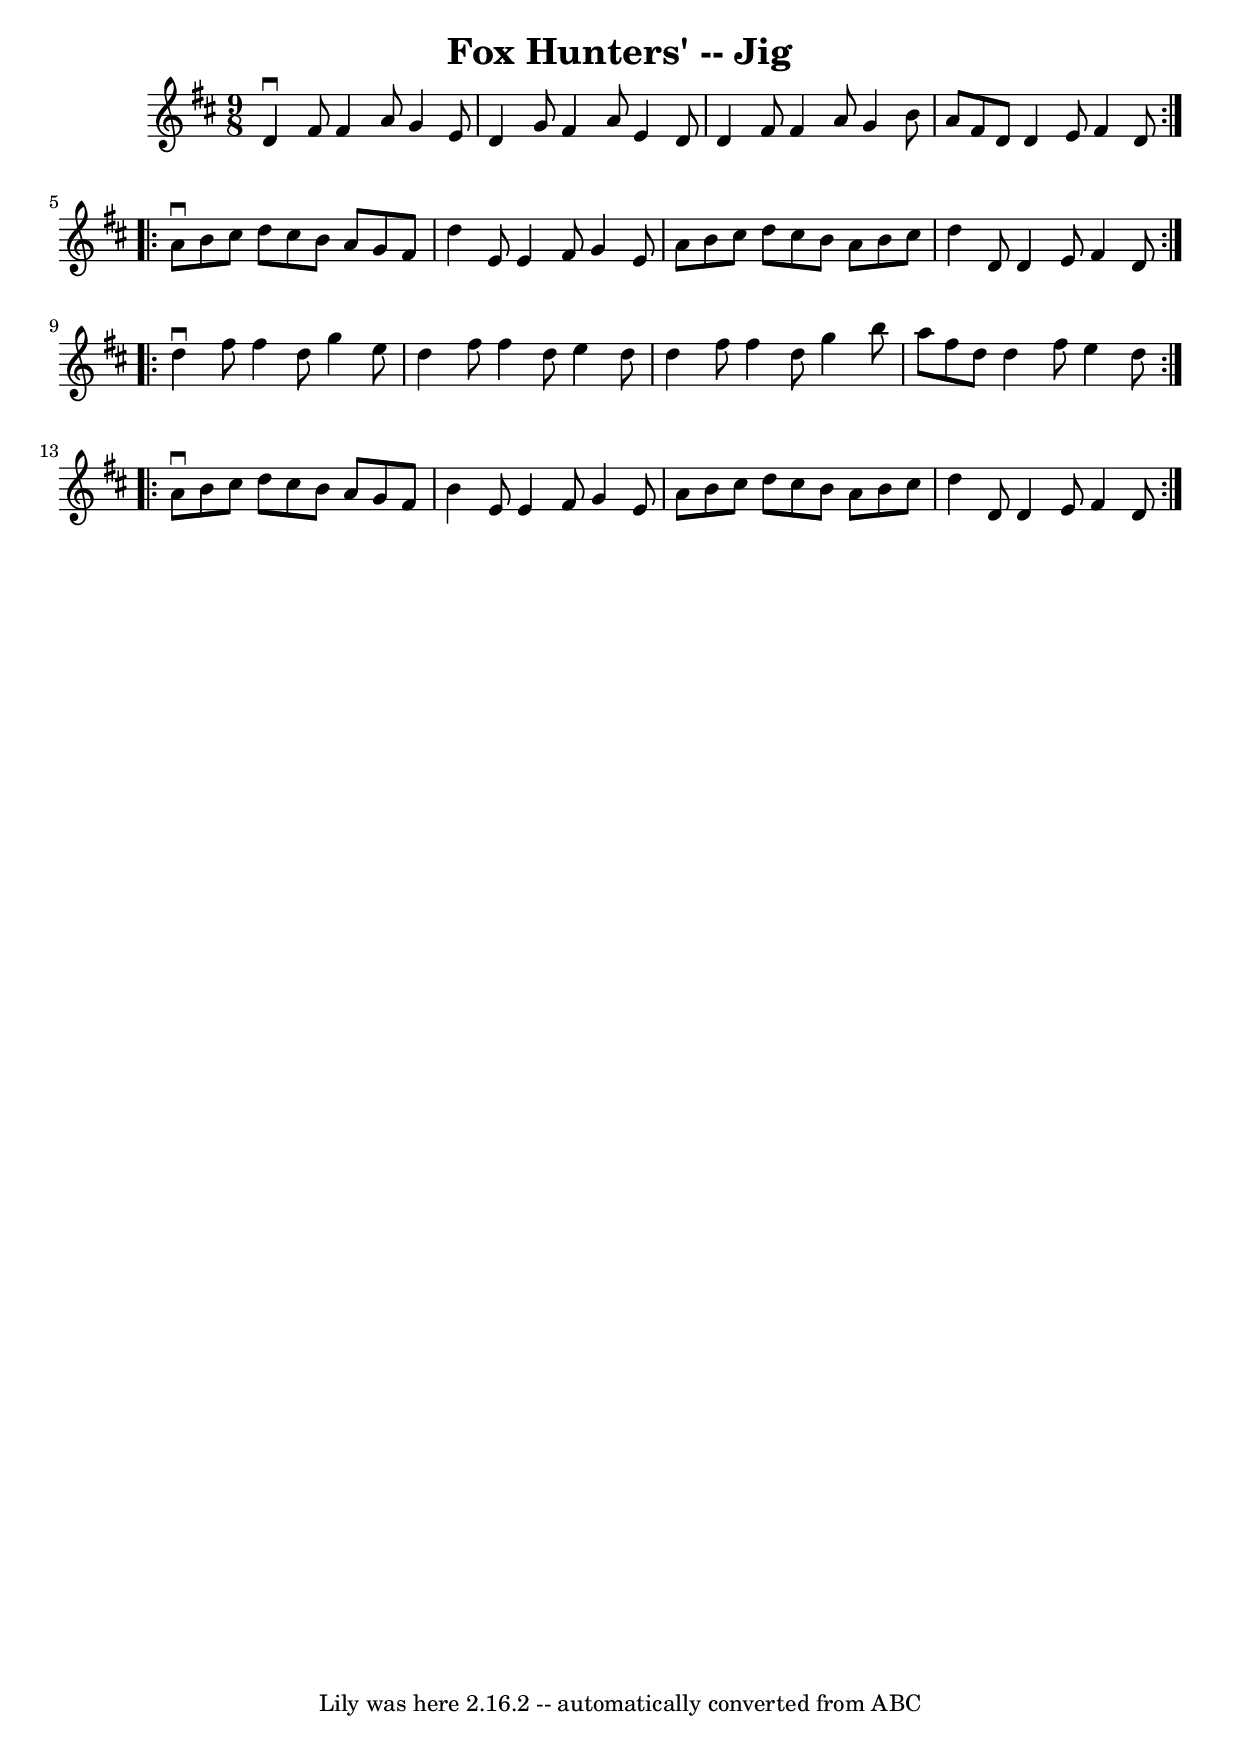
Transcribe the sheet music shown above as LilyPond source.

\version "2.16.2"
\include "Mammoth.ily"
\header {
  %% book = "Ryan's Mammoth Collection"
  crossRefNumber = "1"
  footnotes = "\\\\86 442"
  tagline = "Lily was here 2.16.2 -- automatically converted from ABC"
  title = "Fox Hunters' -- Jig"

}
voicedefault =  {



  \repeat volta 2 {

    \time 9/8 
    \key d \major
    d'4^\downbow fis'8 fis'4 a'8 g'4 e'8    |
    d'4 g'8 fis'4 a'8 e'4 d'8    |
    d'4 fis'8 
    fis'4 a'8 g'4 b'8    |
    a'8 fis'8 d'8 d'4 e'8   
    fis'4 d'8    
  }     
  \repeat volta 2 {
    a'8^\downbow b'8 cis''8    
    d''8 cis''8 b'8 a'8 g'8 fis'8    |
    d''4 e'8 e'4   
    fis'8 g'4 e'8    |
    a'8 b'8 cis''8 d''8 cis''8    
    b'8 a'8 b'8 cis''8    |
    d''4 d'8 d'4 e'8 fis'4    
    d'8    
  }     
  \repeat volta 2 {
    d''4^\downbow fis''8 fis''4 d''8    
    g''4 e''8    |
    d''4 fis''8 fis''4 d''8 e''4 d''8     |
    d''4 fis''8 fis''4 d''8 g''4 b''8    |
    a''8  
    fis''8 d''8 d''4 fis''8 e''4 d''8    
  }     
  \repeat volta 2 {
    
    a'8^\downbow b'8 cis''8 d''8 cis''8 b'8 a'8 g'8 fis'8    |
    b'4 e'8 e'4 fis'8 g'4 e'8    |
    a'8 b'8   
    cis''8 d''8 cis''8 b'8 a'8 b'8 cis''8    |
    d''4    
    d'8 d'4 e'8 fis'4 d'8    
  }   

}

\score{
  <<

    \context Staff="default"
    {
      \voicedefault 
      
    }

  >>
  \layout {
    
  }
  \midi {
  }

}
